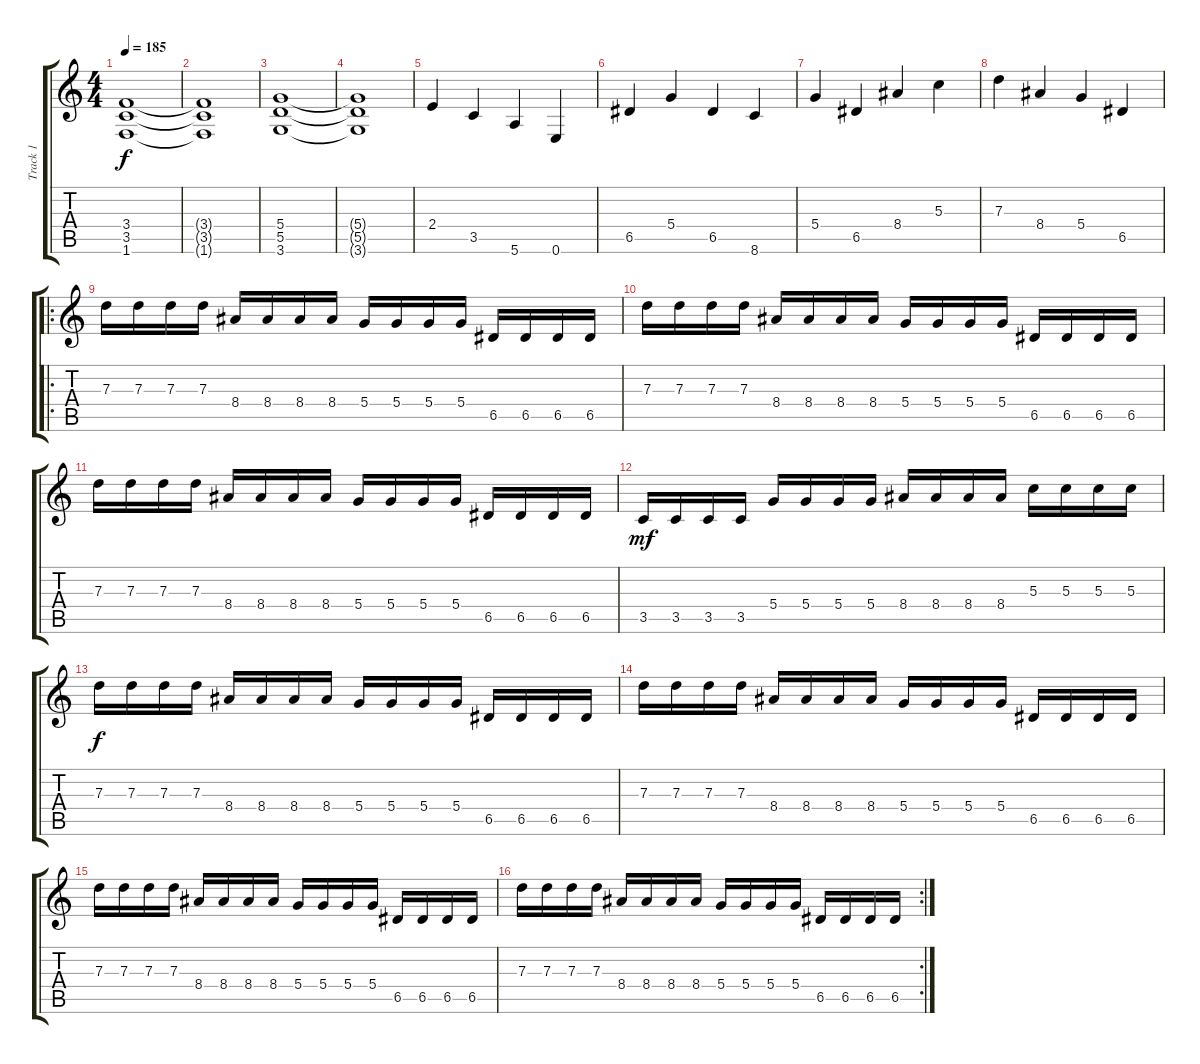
\track ("Track 1" "Track 1") {instrument distortionguitar}
\staff {score tabs}
\tuning (E4 B3 G3 D3 A2 E2) {hide}
\ts (4 4)
\tempo 185
\clef g2
\ks c
(3.4 3.5 1.6).1{dy f} |
(3.4{t} 3.5{t} 1.6{t}).1 |
(5.4 5.5 3.6).1 |
(5.4{t} 5.5{t} 3.6{t}).1 |
2.4.4 3.5.4 5.6.4 0.6.4 |
6.5.4 5.4.4 6.5.4 8.6.4 |
5.4.4 6.5.4 8.4.4 5.3.4 |
7.3.4 8.4.4 5.4.4 6.5.4 |
\ro
7.3.16 7.3.16 7.3.16 7.3.16 8.4.16 8.4.16 8.4.16 8.4.16 5.4.16 5.4.16 5.4.16 5.4.16 6.5.16 6.5.16 6.5.16 6.5.16 |
7.3.16 7.3.16 7.3.16 7.3.16 8.4.16 8.4.16 8.4.16 8.4.16 5.4.16 5.4.16 5.4.16 5.4.16 6.5.16 6.5.16 6.5.16 6.5.16 |
7.3.16 7.3.16 7.3.16 7.3.16 8.4.16 8.4.16 8.4.16 8.4.16 5.4.16 5.4.16 5.4.16 5.4.16 6.5.16 6.5.16 6.5.16 6.5.16 |
3.5.16{dy mf} 3.5.16 3.5.16 3.5.16 5.4.16 5.4.16 5.4.16 5.4.16 8.4.16 8.4.16 8.4.16 8.4.16 5.3.16 5.3.16 5.3.16 5.3.16 |
7.3.16{dy f} 7.3.16 7.3.16 7.3.16 8.4.16 8.4.16 8.4.16 8.4.16 5.4.16 5.4.16 5.4.16 5.4.16 6.5.16 6.5.16 6.5.16 6.5.16 |
7.3.16 7.3.16 7.3.16 7.3.16 8.4.16 8.4.16 8.4.16 8.4.16 5.4.16 5.4.16 5.4.16 5.4.16 6.5.16 6.5.16 6.5.16 6.5.16 |
7.3.16 7.3.16 7.3.16 7.3.16 8.4.16 8.4.16 8.4.16 8.4.16 5.4.16 5.4.16 5.4.16 5.4.16 6.5.16 6.5.16 6.5.16 6.5.16 |
\rc 2
7.3.16 7.3.16 7.3.16 7.3.16 8.4.16 8.4.16 8.4.16 8.4.16 5.4.16 5.4.16 5.4.16 5.4.16 6.5.16 6.5.16 6.5.16 6.5.16
